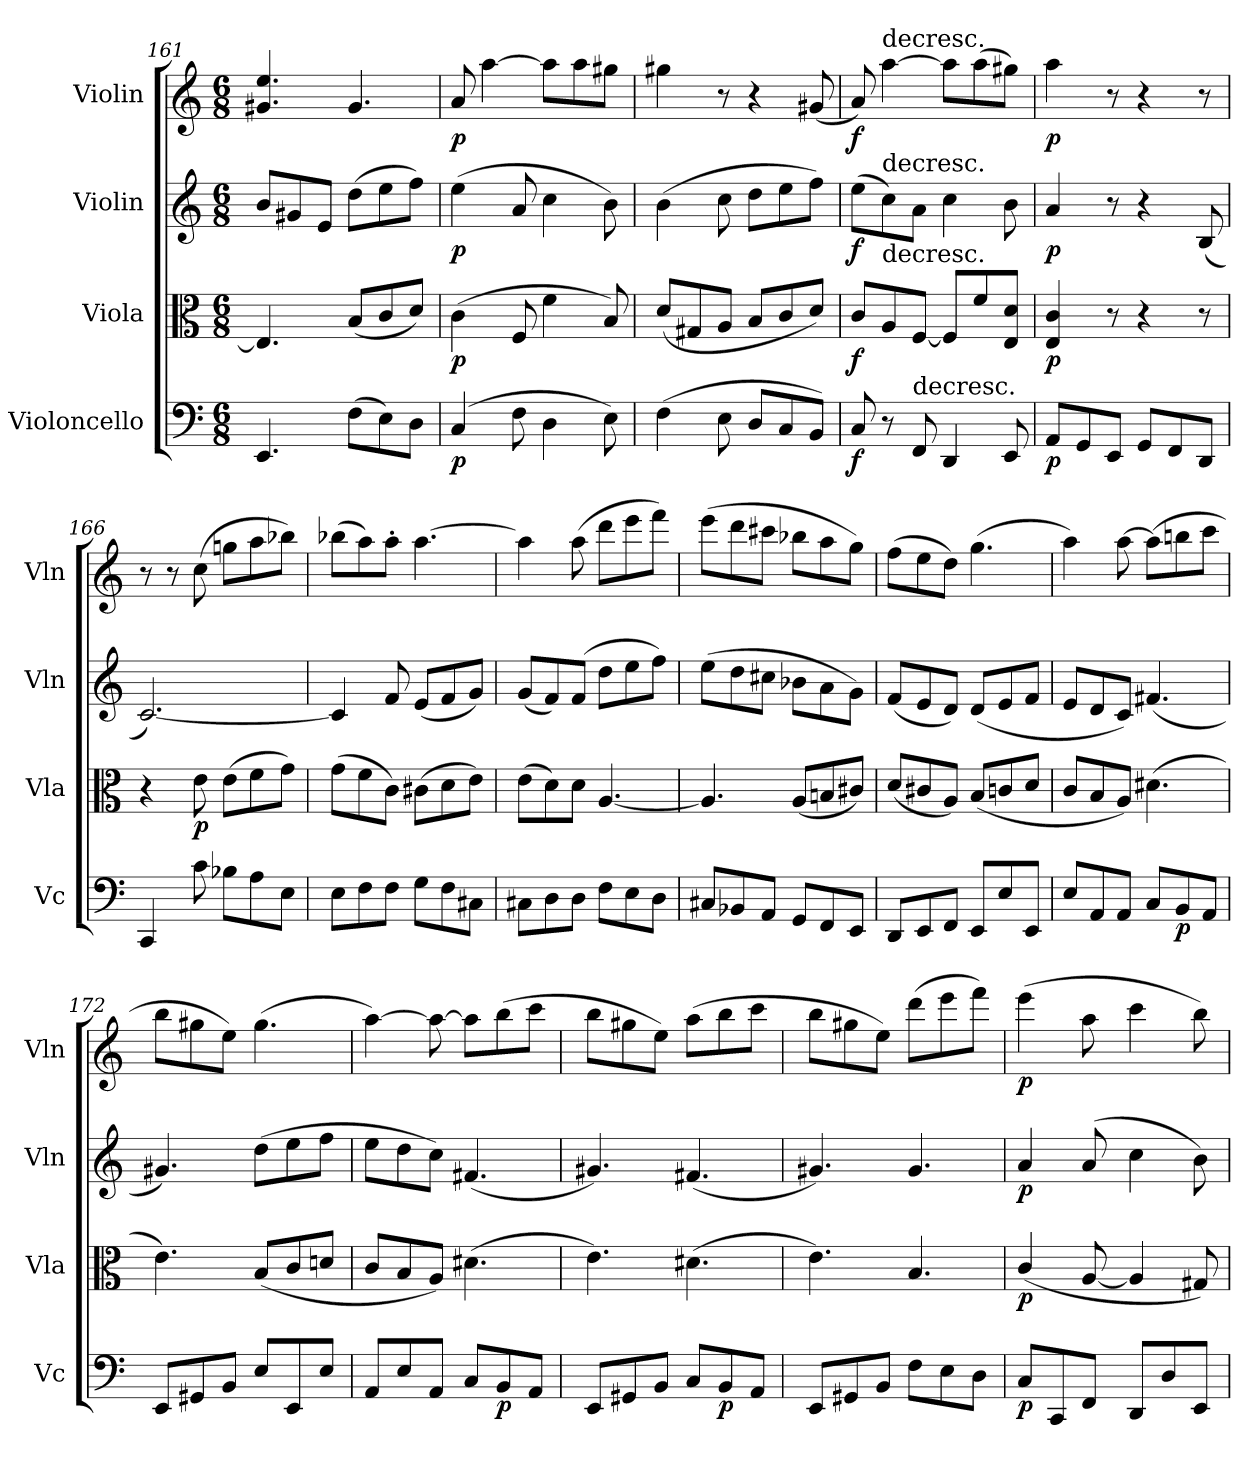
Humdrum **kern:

**kern	**dynam	**kern	**dynam	**kern	**dynam	**kern	**dynam
*part4	*part4	*part3	*part3	*part2	*part2	*part1	*part1
*staff4	*staff4	*staff3	*staff3	*staff2	*staff2	*staff1	*staff1
*I"Violoncello	*	*I"Viola	*	*I"Violin	*	*I"Violin	*
*I'Vc	*	*I'Vla	*	*I'Vln	*	*I'Vln	*
*clefF4	*	*clefC3	*	*clefG2	*	*clefG2	*
*k[]	*	*k[]	*	*k[]	*	*k[]	*
*a:	*	*a:	*	*a:	*	*a:	*
*M6/8	*	*M6/8	*	*M6/8	*	*M6/8	*
=161	=161	=161	=161	=161	=161	=161	=161
4.EE/	.	4.E/]	.	8b/L	.	4.g#X/ 4.ee/	.
.	.	.	.	8g#X/	.	.	.
.	.	.	.	8e/J	.	.	.
(8F\L	.	(8B/L	.	(8dd\L	.	4.g#/	.
8E\)	.	8c/	.	8ee\	.	.	.
8D\J	.	8d/J)	.	8ff\J)	.	.	.
=162	=162	=162	=162	=162	=162	=162	=162
(4C/	p	(4c\	p	(4ee\	p	8a/	p
.	.	.	.	.	.	[4aa\	.
8F\	.	8F/	.	8a/	.	.	.
4D\	.	4f\	.	4cc\	.	8aa\L]	.
.	.	.	.	.	.	8aa\	.
8E\)	.	8B/)	.	8b\)	.	8gg#X\J	.
=163	=163	=163	=163	=163	=163	=163	=163
(4F\	.	(8d/L	.	(4b\	.	4gg#X\	.
.	.	8G#X/	.	.	.	.	.
8E\	.	8A/J	.	8cc\	.	8r	.
8D/L	.	8B/L	.	8dd\L	.	4r	.
8C/	.	8c/	.	8ee\	.	.	.
8BB/J)	.	8d/J)	.	8ff\J)	.	(8g#X/	.
=164	=164	=164	=164	=164	=164	=164	=164
8C/	f	8c/L	f	(8ee\L	f	8a/)	f
!	!	!	!	!	!	!LO:TX:t=decresc.	!
!	!	!	!	!LO:TX:t=decresc.	!	!	!
!	!	!LO:TX:t=decresc.	!	!	!	!	!
8r	.	8A/	.	8cc\)	.	[4aa\	.
!LO:TX:t=decresc.	!	!	!	!	!	!	!
8FF/	.	[8F/J	.	8a\J	.	.	.
4DD/	.	8F/L]	.	4cc\	.	8aa\L]	.
.	.	8f/	.	.	.	(8aa\	.
8EE/	.	8E/ 8d/J	.	8b\	.	8gg#X\J)	.
=165	=165	=165	=165	=165	=165	=165	=165
8AA/L	p	4E/ 4c/	p	4a/	p	4aa\	p
8GG/	.	.	.	.	.	.	.
8EE/J	.	8r	.	8r	.	8r	.
8GG/L	.	4r	.	4r	.	4r	.
8FF/	.	.	.	.	.	.	.
8DD/J	.	8r	.	(8B/	.	8r	.
=166	=166	=166	=166	=166	=166	=166	=166
4CC/	.	4r	.	[2.c/)	.	8r	.
.	.	.	.	.	.	8r	.
8c\	.	8e\	p	.	.	(8cc\	.
8B-X\L	.	(8e\L	.	.	.	8ggn\L	.
8A\	.	8f\	.	.	.	8aa\	.
8E\J	.	8g\J)	.	.	.	8bb-X\J)	.
=167	=167	=167	=167	=167	=167	=167	=167
8E\L	.	(8g\L	.	4c/]	.	(8bb-X\L	.
8F\	.	8f\	.	.	.	8aa\)	.
8F\J	.	8c\J)	.	8f/	.	8aa'\J	.
8G\L	.	(8c#X\L	.	(8e/L	.	[4.aa\	.
8F\	.	8d\	.	8f/	.	.	.
8C#X\J	.	8e\J)	.	8g/J)	.	.	.
=168	=168	=168	=168	=168	=168	=168	=168
8C#X\L	.	(8e\L	.	(8g/L	.	4aa\]	.
8D\	.	8d\)	.	8f/)	.	.	.
8D\J	.	8d\J	.	(8f/J	.	(8aa\	.
8F\L	.	[4.A/	.	8dd\L	.	8ddd\L	.
8E\	.	.	.	8ee\	.	8eee\	.
8D\J	.	.	.	8ff\J)	.	8fff\J)	.
=169	=169	=169	=169	=169	=169	=169	=169
8C#X/L	.	4.A/]	.	(8ee\L	.	(8eee\L	.
8BB-X/	.	.	.	8dd\	.	8ddd\	.
8AA/J	.	.	.	8cc#X\J	.	8ccc#X\J	.
8GG/L	.	(8A/L	.	8b-X\L	.	8bb-X\L	.
8FF/	.	8Bn/	.	8a\	.	8aa\	.
8EE/J	.	8c#X/J)	.	8g\J)	.	8gg\J)	.
=170	=170	=170	=170	=170	=170	=170	=170
8DD/L	.	(8d/L	.	(8f/L	.	(8ff\L	.
8EE/	.	8c#X/	.	8e/	.	8ee\	.
8FF/J	.	8A/J)	.	8d/J)	.	8dd\J)	.
8EE/L	.	(8B/L	.	(8d/L	.	(4.gg\	.
8E/	.	8cn/	.	8e/	.	.	.
8EE/J	.	8d/J	.	8f/J	.	.	.
=171	=171	=171	=171	=171	=171	=171	=171
8E/L	.	8c/L	.	8e/L	.	4aa\)	.
8AA/	.	8B/	.	8d/	.	.	.
8AA/J	.	8A/J)	.	8c/J)	.	[8aa\	.
8C/L	.	(4.d#X\	.	(4.f#X/	.	(8aa\L]	.
8BB/	p	.	.	.	.	8bbn\	.
8AA/J	.	.	.	.	.	8ccc\J	.
=172	=172	=172	=172	=172	=172	=172	=172
8EE/L	.	4.e\)	.	4.g#X/)	.	8bb\L	.
8GG#X/	.	.	.	.	.	8gg#X\	.
8BB/J	.	.	.	.	.	8ee\J)	.
8E/L	.	(8B/L	.	(8dd\L	.	(4.gg#\	.
8EE/	.	8c/	.	8ee\	.	.	.
8E/J	.	8dn/J	.	8ff\J	.	.	.
=173	=173	=173	=173	=173	=173	=173	=173
8AA/L	.	8c/L	.	8ee\L	.	[4aa\)	.
8E/	.	8B/	.	8dd\	.	.	.
8AA/J	.	8A/J)	.	8cc\J)	.	8aa\_	.
8C/L	.	(4.d#X\	.	(4.f#X/	.	8aa\L]	.
8BB/	p	.	.	.	.	(8bb\	.
8AA/J	.	.	.	.	.	8ccc\J	.
=174	=174	=174	=174	=174	=174	=174	=174
8EE/L	.	4.e\)	.	4.g#X/)	.	8bb\L	.
8GG#X/	.	.	.	.	.	8gg#X\	.
8BB/J	.	.	.	.	.	8ee\J)	.
8C/L	.	(4.d#X\	.	(4.f#X/	.	(8aa\L	.
8BB/	p	.	.	.	.	8bb\	.
8AA/J	.	.	.	.	.	8ccc\J	.
=175	=175	=175	=175	=175	=175	=175	=175
8EE/L	.	4.e\)	.	4.g#X/)	.	8bb\L	.
8GG#X/	.	.	.	.	.	8gg#X\	.
8BB/J	.	.	.	.	.	8ee\J)	.
8F\L	.	4.B/	.	4.g#/	.	(8ddd\L	.
8E\	.	.	.	.	.	8eee\	.
8D\J	.	.	.	.	.	8fff\J)	.
=176	=176	=176	=176	=176	=176	=176	=176
8C/L	p	(4c/	p	4a/	p	(4eee\	p
8CC/	.	.	.	.	.	.	.
8FF/J	.	[8A/	.	(8a/	.	8aa\	.
8DD/L	.	4A/]	.	4cc\	.	4ccc\	.
8D/	.	.	.	.	.	.	.
8EE/J	.	8G#X/)	.	8b\)	.	8bb\)	.
=	=	=	=	=	=	=	=
*-	*-	*-	*-	*-	*-	*-	*-
